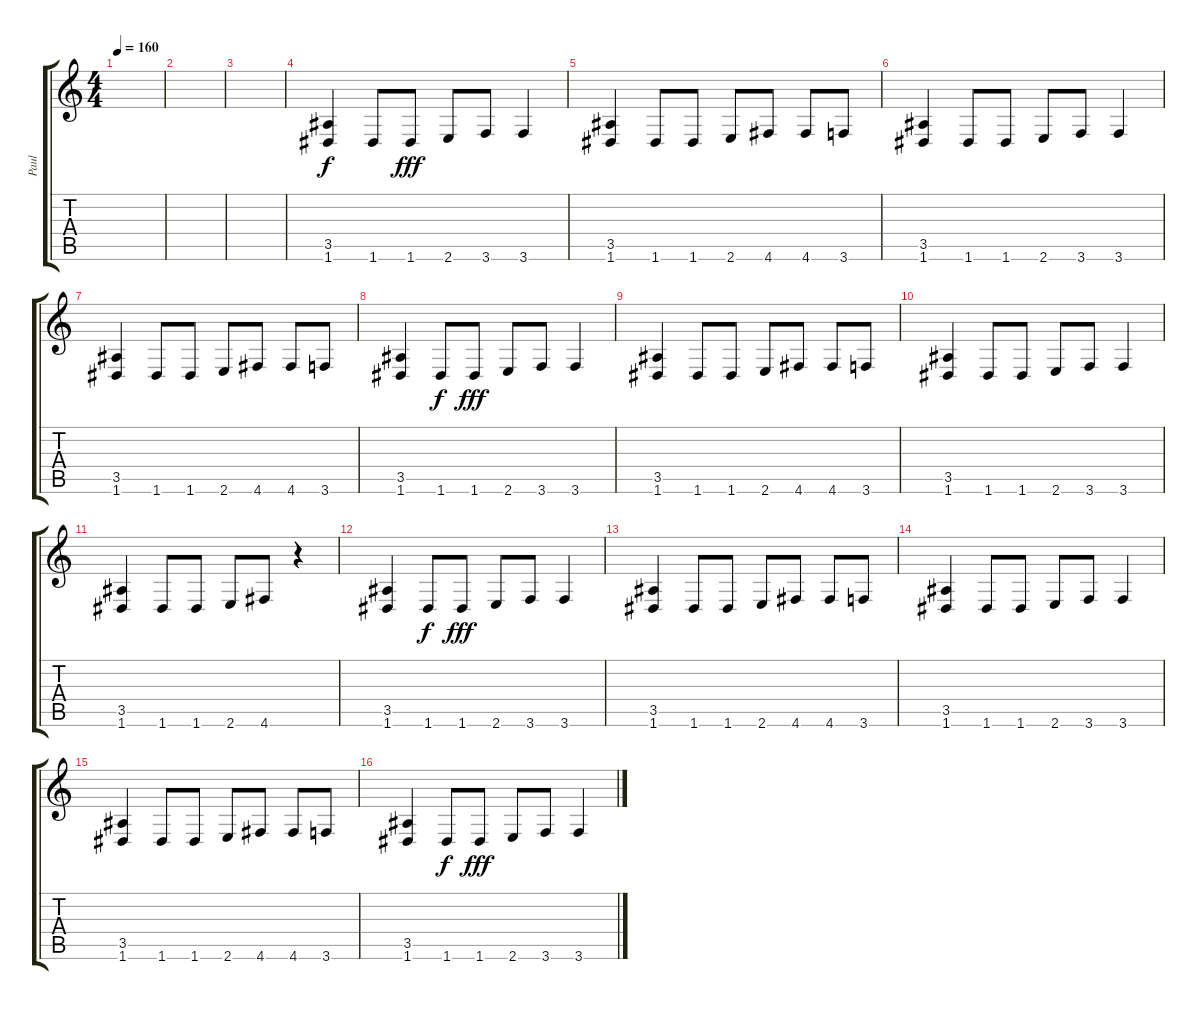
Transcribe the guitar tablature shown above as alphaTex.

\track ("Paul" "Paul") {instrument distortionguitar}
\staff {score tabs}
\tuning (D4 A3 F3 C3 G2 D2) {hide}
\ts (4 4)
\tempo 160
\clef g2
\ks c
|
|
|
(3.5 1.6).4 1.6.8{dy f} 1.6.8{dy fff} 2.6.8 3.6.8 3.6.4 |
(3.5 1.6).4 1.6.8 1.6.8 2.6.8 4.6.8 4.6.8 3.6.8 |
(3.5 1.6).4 1.6.8 1.6.8 2.6.8 3.6.8 3.6.4 |
(3.5 1.6).4 1.6.8 1.6.8 2.6.8 4.6.8 4.6.8 3.6.8 |
(3.5 1.6).4 1.6.8{dy f} 1.6.8{dy fff} 2.6.8 3.6.8 3.6.4 |
(3.5 1.6).4 1.6.8 1.6.8 2.6.8 4.6.8 4.6.8 3.6.8 |
(3.5 1.6).4 1.6.8 1.6.8 2.6.8 3.6.8 3.6.4 |
(3.5 1.6).4 1.6.8 1.6.8 2.6.8 4.6.8 r.4 |
(3.5 1.6).4 1.6.8{dy f} 1.6.8{dy fff} 2.6.8 3.6.8 3.6.4 |
(3.5 1.6).4 1.6.8 1.6.8 2.6.8 4.6.8 4.6.8 3.6.8 |
(3.5 1.6).4 1.6.8 1.6.8 2.6.8 3.6.8 3.6.4 |
(3.5 1.6).4 1.6.8 1.6.8 2.6.8 4.6.8 4.6.8 3.6.8 |
(3.5 1.6).4 1.6.8{dy f} 1.6.8{dy fff} 2.6.8 3.6.8 3.6.4
